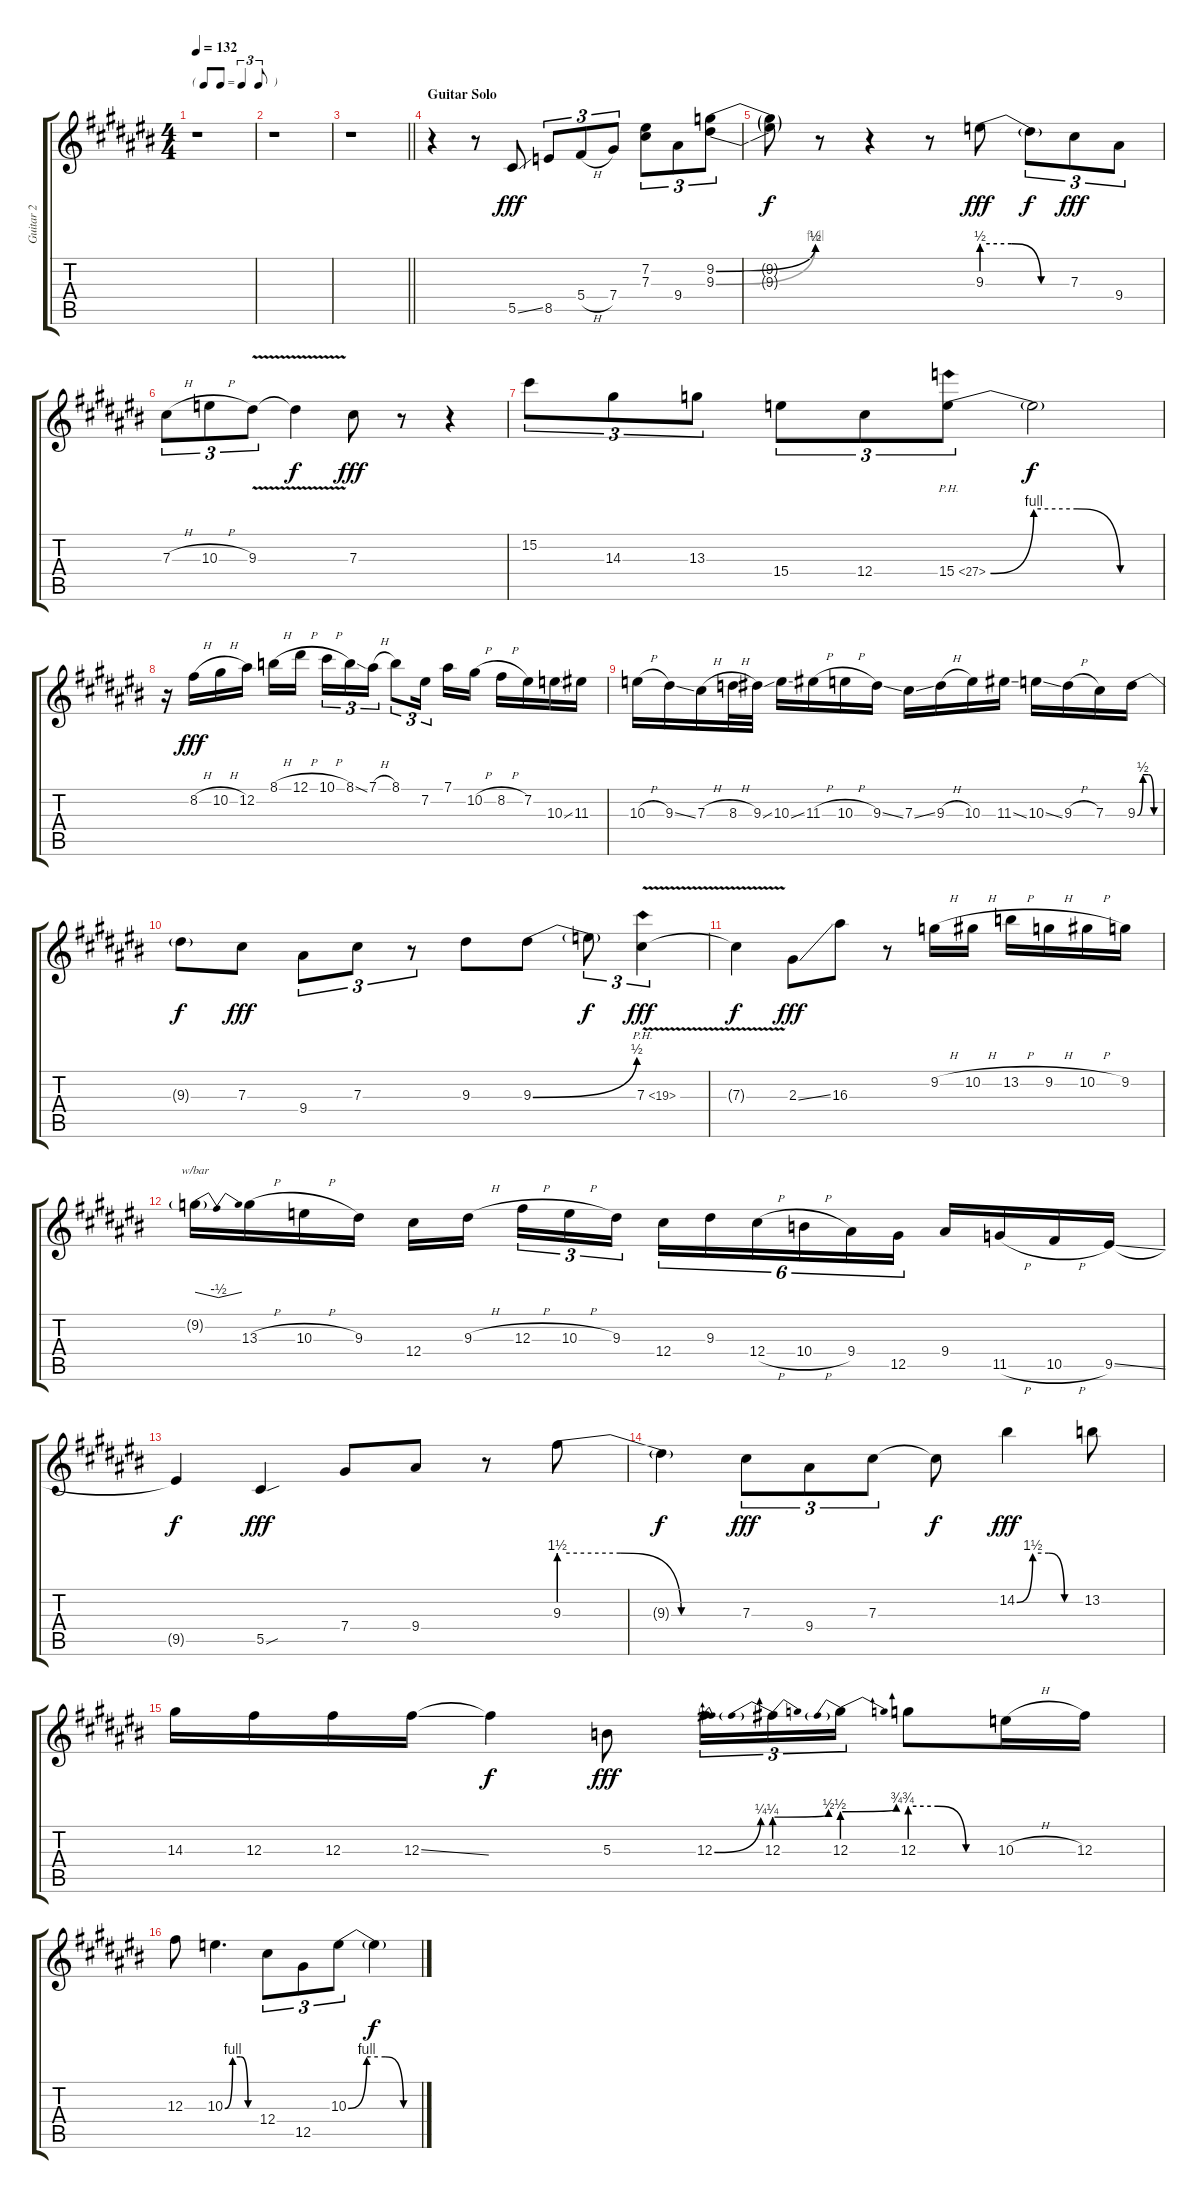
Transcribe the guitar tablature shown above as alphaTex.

\track ("Guitar 2" "Guitar 2") {instrument distortionguitar}
\staff {score tabs}
\tuning (Eb4 Bb3 Gb3 Db3 Ab2 Eb2) {hide}
\ts (4 4)
\tf triplet8th
\tempo 132
\clef g2
\ks c#
r.1{dy fff} |
r.1 |
\barLineRight lightlight
r.1 |
\section ("" "Guitar Solo")
r.4 r.8 5.5{ss}.8 8.5.8{tu (3 2)} 5.4{h}.8{tu (3 2)} 7.4.8{tu (3 2)} (7.2 7.3).8{tu (3 2)} 9.4.8{tu (3 2)} (9.2{be (bend 0 0 60 2)} 9.3{be (bend 0 0 60 4)}).8{tu (3 2)} |
(9.2{t} 9.3{t}).8{dy f} r.8 r.4 r.8 9.3{be (custom 0 2 20 2 40 0 60 0)}.8{dy fff} 9.3{t}.8{tu (3 2) dy f} 7.3.8{tu (3 2) dy fff} 9.4.8{tu (3 2)} |
7.3{h}.8{tu (3 2)} 10.3{h}.8{tu (3 2)} 9.3{v}.8{tu (3 2)} 9.3{t}.4{dy f} 7.3.8{dy fff} r.8 r.4 |
15.2.8{tu (3 2)} 14.3.8{tu (3 2)} 13.3.8{tu (3 2)} 15.4.8{tu (3 2)} 12.4.8{tu (3 2)} 15.4{be (custom 0 0 15 4 30 4 45 0 60 0) ph 12}.8{tu (3 2)} 15.4{t}.2{dy f} |
r.16 8.2{h}.16{dy fff} 10.2{h}.16 12.2.16 8.1{h}.16 12.1{h}.16 10.1{h}.16{tu (3 2)} 8.1{ss}.16{tu (3 2)} 7.1{h}.16{tu (3 2)} 8.1.8{tu (3 2)} 7.2.16{tu (3 2)} 7.1.16 10.2{h}.16 8.2{h}.16 7.2.16 10.3{ss}.16 11.3.16 |
10.3{h}.16 9.3{ss}.16 7.3{h}.16 8.3{h}.32 9.3{ss}.32 10.3{ss}.16 11.3{h}.16 10.3{h}.16 9.3{ss}.16 7.3{ss}.16 9.3{h}.16 10.3.16 11.3{ss}.16 10.3{ss}.16 9.3{h}.16 7.3.16 9.3{be (custom 0 0 15 2 30 2 45 0 60 0)}.16 |
9.3{t}.8{dy f} 7.3.8{dy fff} 9.4.8{tu (3 2)} 7.3.8{tu (3 2)} r.8{tu (3 2)} 9.3.8 9.3{be (bend 0 0 60 2)}.8 9.3{t}.8{tu (3 2) dy f} 7.3{ph 12 v}.4{tu (3 2) dy fff} |
7.3{t}.4{dy f} 2.3{ss}.8{dy fff} 16.3.8 r.8 9.2{h}.16 10.2{h}.16 13.2{h}.16 9.2{h}.16 10.2{h}.16 9.2.16 |
9.2{g}.16{tbe (dip default 0 0 30 -2 60 0)} 13.3{h}.16 10.3{h}.16 9.3.16 12.4.16 9.3{h}.16 12.3{h}.16{tu (3 2)} 10.3{h}.16{tu (3 2)} 9.3.16{tu (3 2)} 12.4.16{tu (6 4)} 9.3.16{tu (6 4)} 12.4{h}.16{tu (6 4)} 10.4{h}.16{tu (6 4)} 9.4.16{tu (6 4)} 12.5.16{tu (6 4)} 9.4.16 11.5{h}.16 10.5{h}.16 9.5{ss}.16 |
9.5{t}.4{dy f} 5.5{sou}.4{dy fff} 7.4.8 9.4.8 r.8 9.3{be (custom 0 6 20 6 40 0 60 0)}.8 |
9.3{t}.4{dy f} 7.3.8{tu (3 2) dy fff} 9.4.8{tu (3 2)} 7.3.8{tu (3 2)} 7.3{t}.8{dy f} 14.2{be (custom 0 0 15 6 30 6 45 0 60 0)}.4{dy fff} 13.2.8 |
14.3.16 12.3.16 12.3.16 12.3{ss}.16 12.3{t}.4{dy f} 5.3.8{dy fff} 12.3{be (bend 0 0 60 1)}.16{tu (3 2)} 12.3{be (prebendbend 0 1 60 2)}.16{tu (3 2)} 12.3{be (prebendbend 0 2 60 3)}.16{tu (3 2)} 12.3{be (custom 0 3 20 3 40 0 60 0)}.8 10.3{h}.16 12.3.16 |
12.3.8 10.3{be (custom 0 0 15 4 30 4 45 0 60 0)}.4{d} 12.4.8{tu (3 2)} 12.5.8{tu (3 2)} 10.3{be (custom 0 0 15 4 30 4 45 0 60 0)}.8{tu (3 2)} 10.3{t}.4{dy f}
